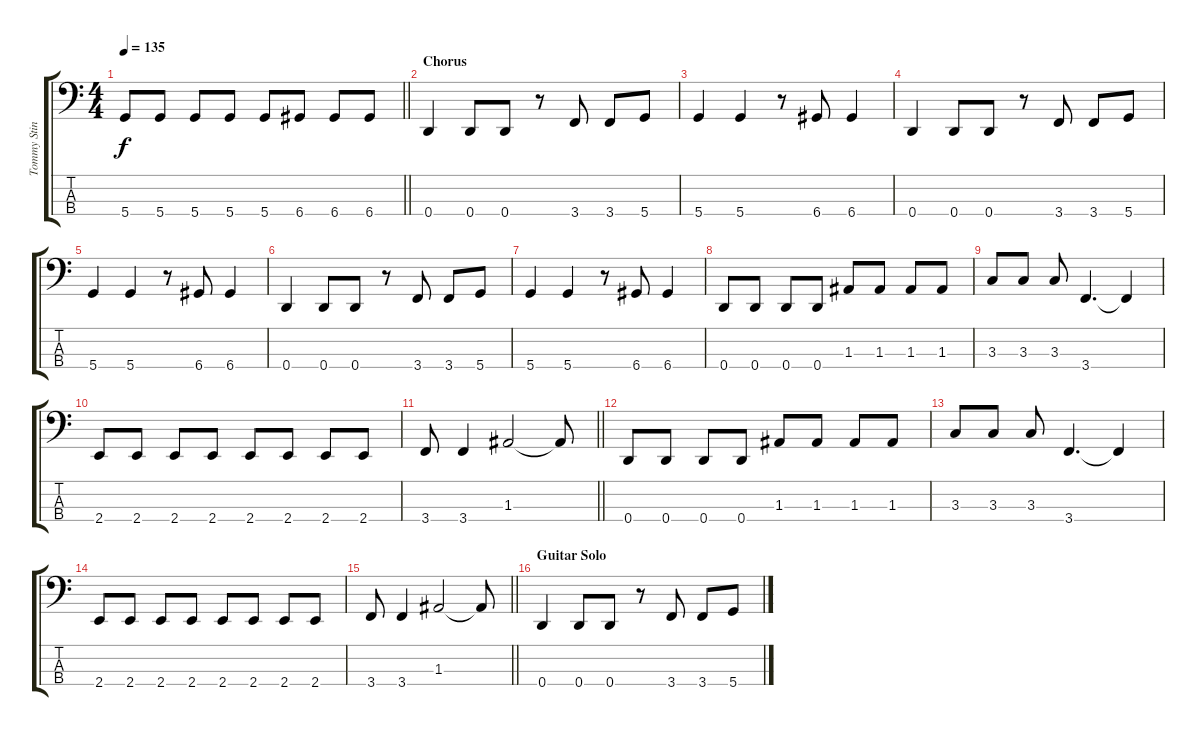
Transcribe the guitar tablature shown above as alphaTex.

\track ("Tommy Stinson" "Tommy Stin") {instrument electricbassfinger}
\staff {score tabs}
\tuning (G2 D2 A1 D1) {hide}
\ts (4 4)
\tempo 135
\clef f4
\barLineRight lightlight
\ks c
5.4.8{dy f} 5.4.8 5.4.8 5.4.8 5.4.8 6.4.8 6.4.8 6.4.8 |
\section ("" "Chorus")
0.4.4 0.4.8 0.4.8 r.8 3.4.8 3.4.8 5.4.8 |
5.4.4 5.4.4 r.8 6.4.8 6.4.4 |
0.4.4 0.4.8 0.4.8 r.8 3.4.8 3.4.8 5.4.8 |
5.4.4 5.4.4 r.8 6.4.8 6.4.4 |
0.4.4 0.4.8 0.4.8 r.8 3.4.8 3.4.8 5.4.8 |
5.4.4 5.4.4 r.8 6.4.8 6.4.4 |
0.4.8 0.4.8 0.4.8 0.4.8 1.3.8 1.3.8 1.3.8 1.3.8 |
3.3.8 3.3.8 3.3.8 3.4.4{d} 3.4{t}.4 |
2.4.8 2.4.8 2.4.8 2.4.8 2.4.8 2.4.8 2.4.8 2.4.8 |
\barLineRight lightlight
3.4.8 3.4.4 1.3.2 1.3{t}.8 |
0.4.8 0.4.8 0.4.8 0.4.8 1.3.8 1.3.8 1.3.8 1.3.8 |
3.3.8 3.3.8 3.3.8 3.4.4{d} 3.4{t}.4 |
2.4.8 2.4.8 2.4.8 2.4.8 2.4.8 2.4.8 2.4.8 2.4.8 |
\barLineRight lightlight
3.4.8 3.4.4 1.3.2 1.3{t}.8 |
\section ("" "Guitar Solo")
0.4.4 0.4.8 0.4.8 r.8 3.4.8 3.4.8 5.4.8
